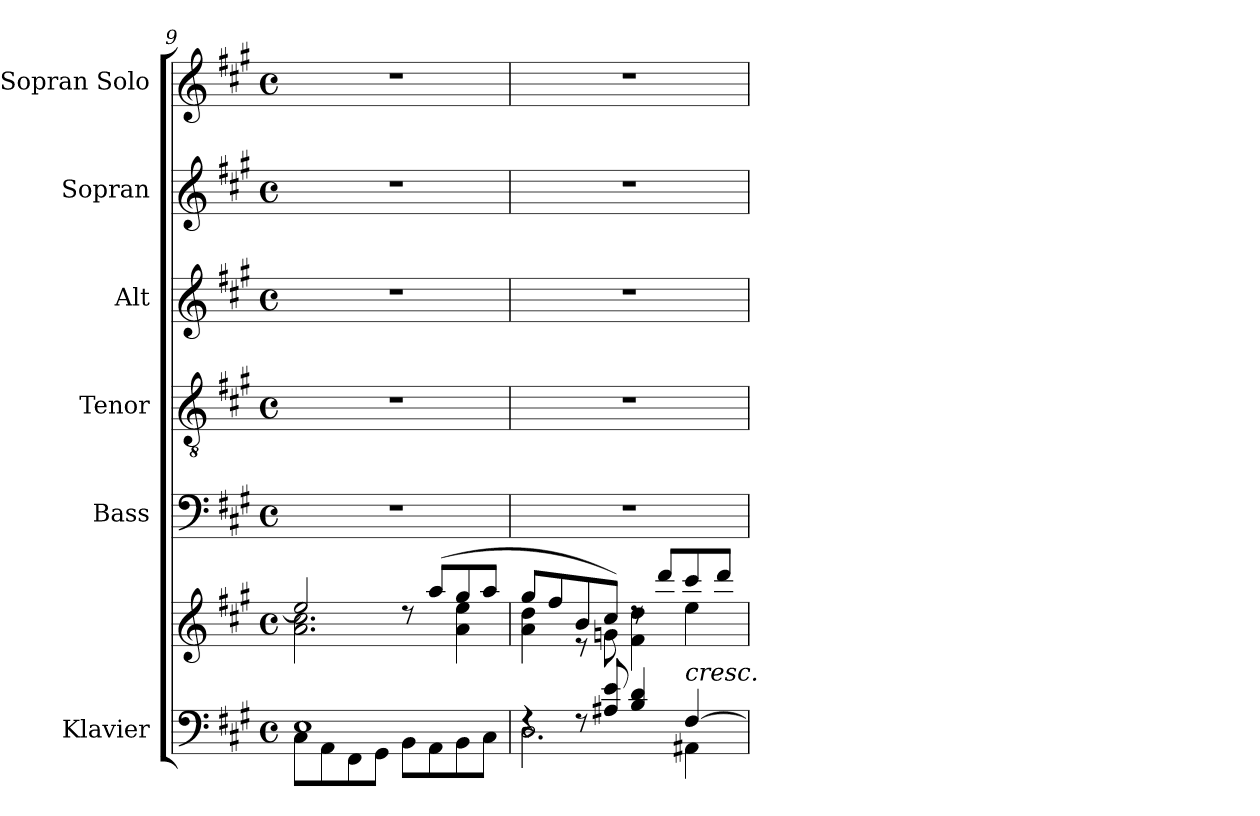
**kern	**kern	**kern	**kern	**kern	**kern	**kern
*part6	*part6	*part5	*part4	*part3	*part2	*part1
*staff7	*staff6	*staff5	*staff4	*staff3	*staff2	*staff1
*I"Klavier	*	*I"Bass	*I"Tenor	*I"Alt	*I"Sopran	*I"Sopran Solo
*	*	*I'B	*I'T	*I'A	*I'S	*
*clefF4	*clefG2	*clefF4	*clefGv2	*clefG2	*clefG2	*clefG2
*k[f#c#g#]	*k[f#c#g#]	*k[f#c#g#]	*k[f#c#g#]	*k[f#c#g#]	*k[f#c#g#]	*k[f#c#g#]
*M4/4	*M4/4	*M4/4	*M4/4	*M4/4	*M4/4	*M4/4
*met(c)	*met(c)	*met(c)	*met(c)	*met(c)	*met(c)	*met(c)
=9	=9	=9	=9	=9	=9	=9
*^	*^	*	*	*	*	*
1E	8C#\L	2ee/]	2.a\ 2.cc#\	1r	1r	1r	1r	1r
.	8AA\	.	.	.	.	.	.	.
.	8FF#\	.	.	.	.	.	.	.
.	8GG#\J	.	.	.	.	.	.	.
.	8BB\L	8rdd	.	.	.	.	.	.
.	8AA\	(8aa/L	.	.	.	.	.	.
.	8BB\	8gg#/	4a\ 4ee\	.	.	.	.	.
.	8C#\J	8aa/J	.	.	.	.	.	.
=10	=10	=10	=10	=10	=10	=10	=10	=10
4rF	2.D\	8gg#/L	4a\ 4dd\	1r	1r	1r	1r	1r
.	.	8ff#/	.	.	.	.	.	.
8rF	.	8b/	8r	.	.	.	.	.
8A#X/ 8e/	.	8cc#/J)	8gn\	.	.	.	.	.
4B/ 4d/	.	8rdd	4f#\ 4dd\	.	.	.	.	.
.	.	8ddd/L	.	.	.	.	.	.
!LO:TX:a:i:t=cresc.	!	!	!	!	!	!	!	!
[4F#/	4AA#X\	8ccc#/	4ee\	.	.	.	.	.
.	.	8ddd/J	.	.	.	.	.	.
*v	*v	*	*	*	*	*	*	*
*	*v	*v	*	*	*	*	*
=	=	=	=	=	=	=
*-	*-	*-	*-	*-	*-	*-
